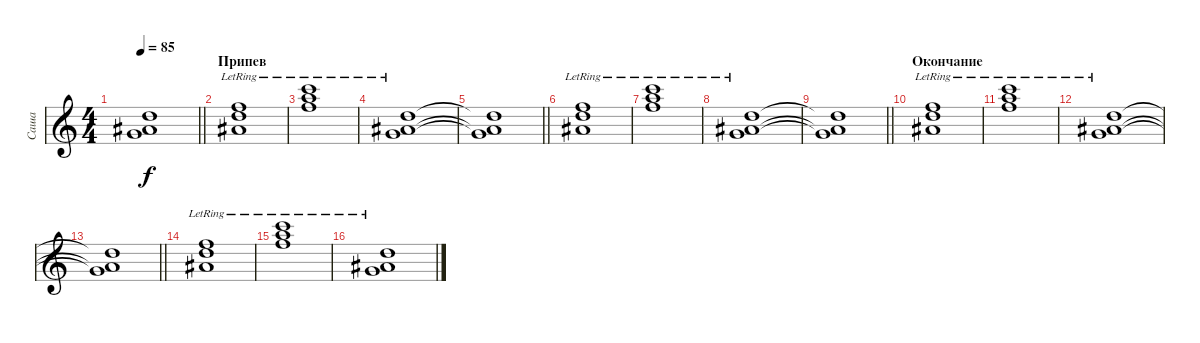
\track ("Саша" "Саша") {instrument stringensemble1}
\staff {score}
\tuning (E4 B3 G3 D3 A2 E2) {hide}
\ts (4 4)
\tempo 85
\clef g2
\barLineRight lightlight
\ks c
(3.1{t} 11.2{t} 19.3{t}).1{dy f} |
\section ("" "Припев")
(6.1{lr} 15.2{lr} 22.3{lr}).1 |
(13.1{lr} 22.2{lr} 29.3{lr}).1 |
(3.1{lr} 11.2{lr} 19.3{lr}).1 |
\barLineRight lightlight
(3.1{t} 11.2{t} 19.3{t}).1 |
(6.1{lr} 15.2{lr} 22.3{lr}).1 |
(13.1{lr} 22.2{lr} 29.3{lr}).1 |
(3.1{lr} 11.2{lr} 19.3{lr}).1 |
\barLineRight lightlight
(3.1{t} 11.2{t} 19.3{t}).1 |
\section ("" "Окончание")
(6.1{lr} 15.2{lr} 22.3{lr}).1 |
(13.1{lr} 22.2{lr} 29.3{lr}).1 |
(3.1{lr} 11.2{lr} 19.3{lr}).1 |
\barLineRight lightlight
(3.1{t} 11.2{t} 19.3{t}).1 |
(6.1{lr} 15.2{lr} 22.3{lr}).1 |
(13.1{lr} 22.2{lr} 29.3{lr}).1 |
(3.1{lr} 11.2{lr} 19.3{lr}).1
